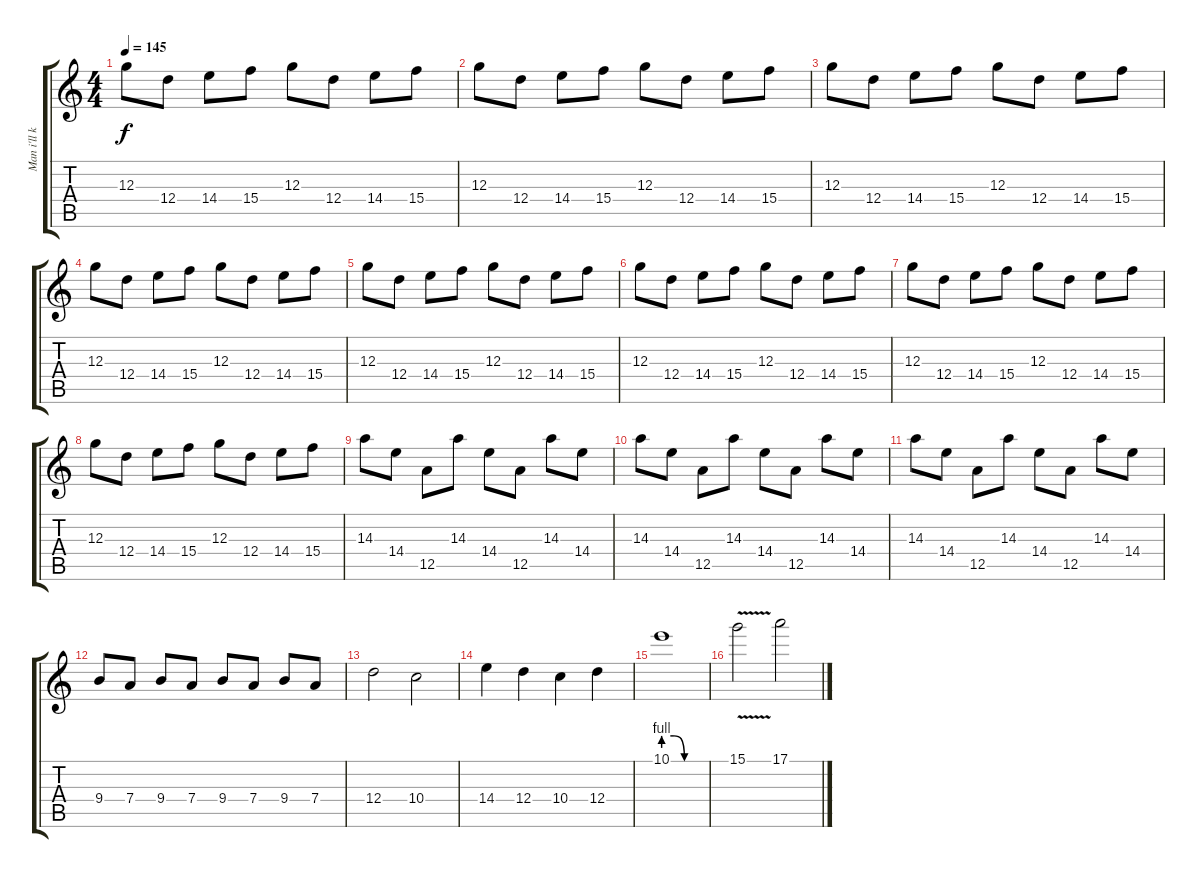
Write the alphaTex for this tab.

\track ("Man i'll kiiiiill you!" "Man i'll k") {instrument distortionguitar}
\staff {score tabs}
\tuning (E4 B3 G3 D3 A2 E2) {hide}
\ts (4 4)
\tempo 145
\clef g2
\ks c
12.3.8{dy f volume 12 instrument distortionguitar} 12.4.8 14.4.8 15.4.8 12.3.8 12.4.8 14.4.8 15.4.8 |
12.3.8 12.4.8 14.4.8 15.4.8 12.3.8 12.4.8 14.4.8 15.4.8 |
12.3.8 12.4.8 14.4.8 15.4.8 12.3.8 12.4.8 14.4.8 15.4.8 |
12.3.8 12.4.8 14.4.8 15.4.8 12.3.8 12.4.8 14.4.8 15.4.8 |
12.3.8 12.4.8 14.4.8 15.4.8 12.3.8 12.4.8 14.4.8 15.4.8 |
12.3.8 12.4.8 14.4.8 15.4.8 12.3.8 12.4.8 14.4.8 15.4.8 |
12.3.8 12.4.8 14.4.8 15.4.8 12.3.8 12.4.8 14.4.8 15.4.8 |
12.3.8 12.4.8 14.4.8 15.4.8 12.3.8 12.4.8 14.4.8 15.4.8 |
14.3.8 14.4.8 12.5.8 14.3.8 14.4.8 12.5.8 14.3.8 14.4.8 |
14.3.8 14.4.8 12.5.8 14.3.8 14.4.8 12.5.8 14.3.8 14.4.8 |
14.3.8 14.4.8 12.5.8 14.3.8 14.4.8 12.5.8 14.3.8 14.4.8 |
9.4.8{volume 14 instrument distortionguitar} 7.4.8 9.4.8 7.4.8 9.4.8 7.4.8 9.4.8 7.4.8 |
12.4.2 10.4.2 |
14.4.4 12.4.4 10.4.4 12.4.4 |
10.1{be (custom 0 4 15 4 30 0 60 0)}.1 |
15.1{v}.2 17.1.2
